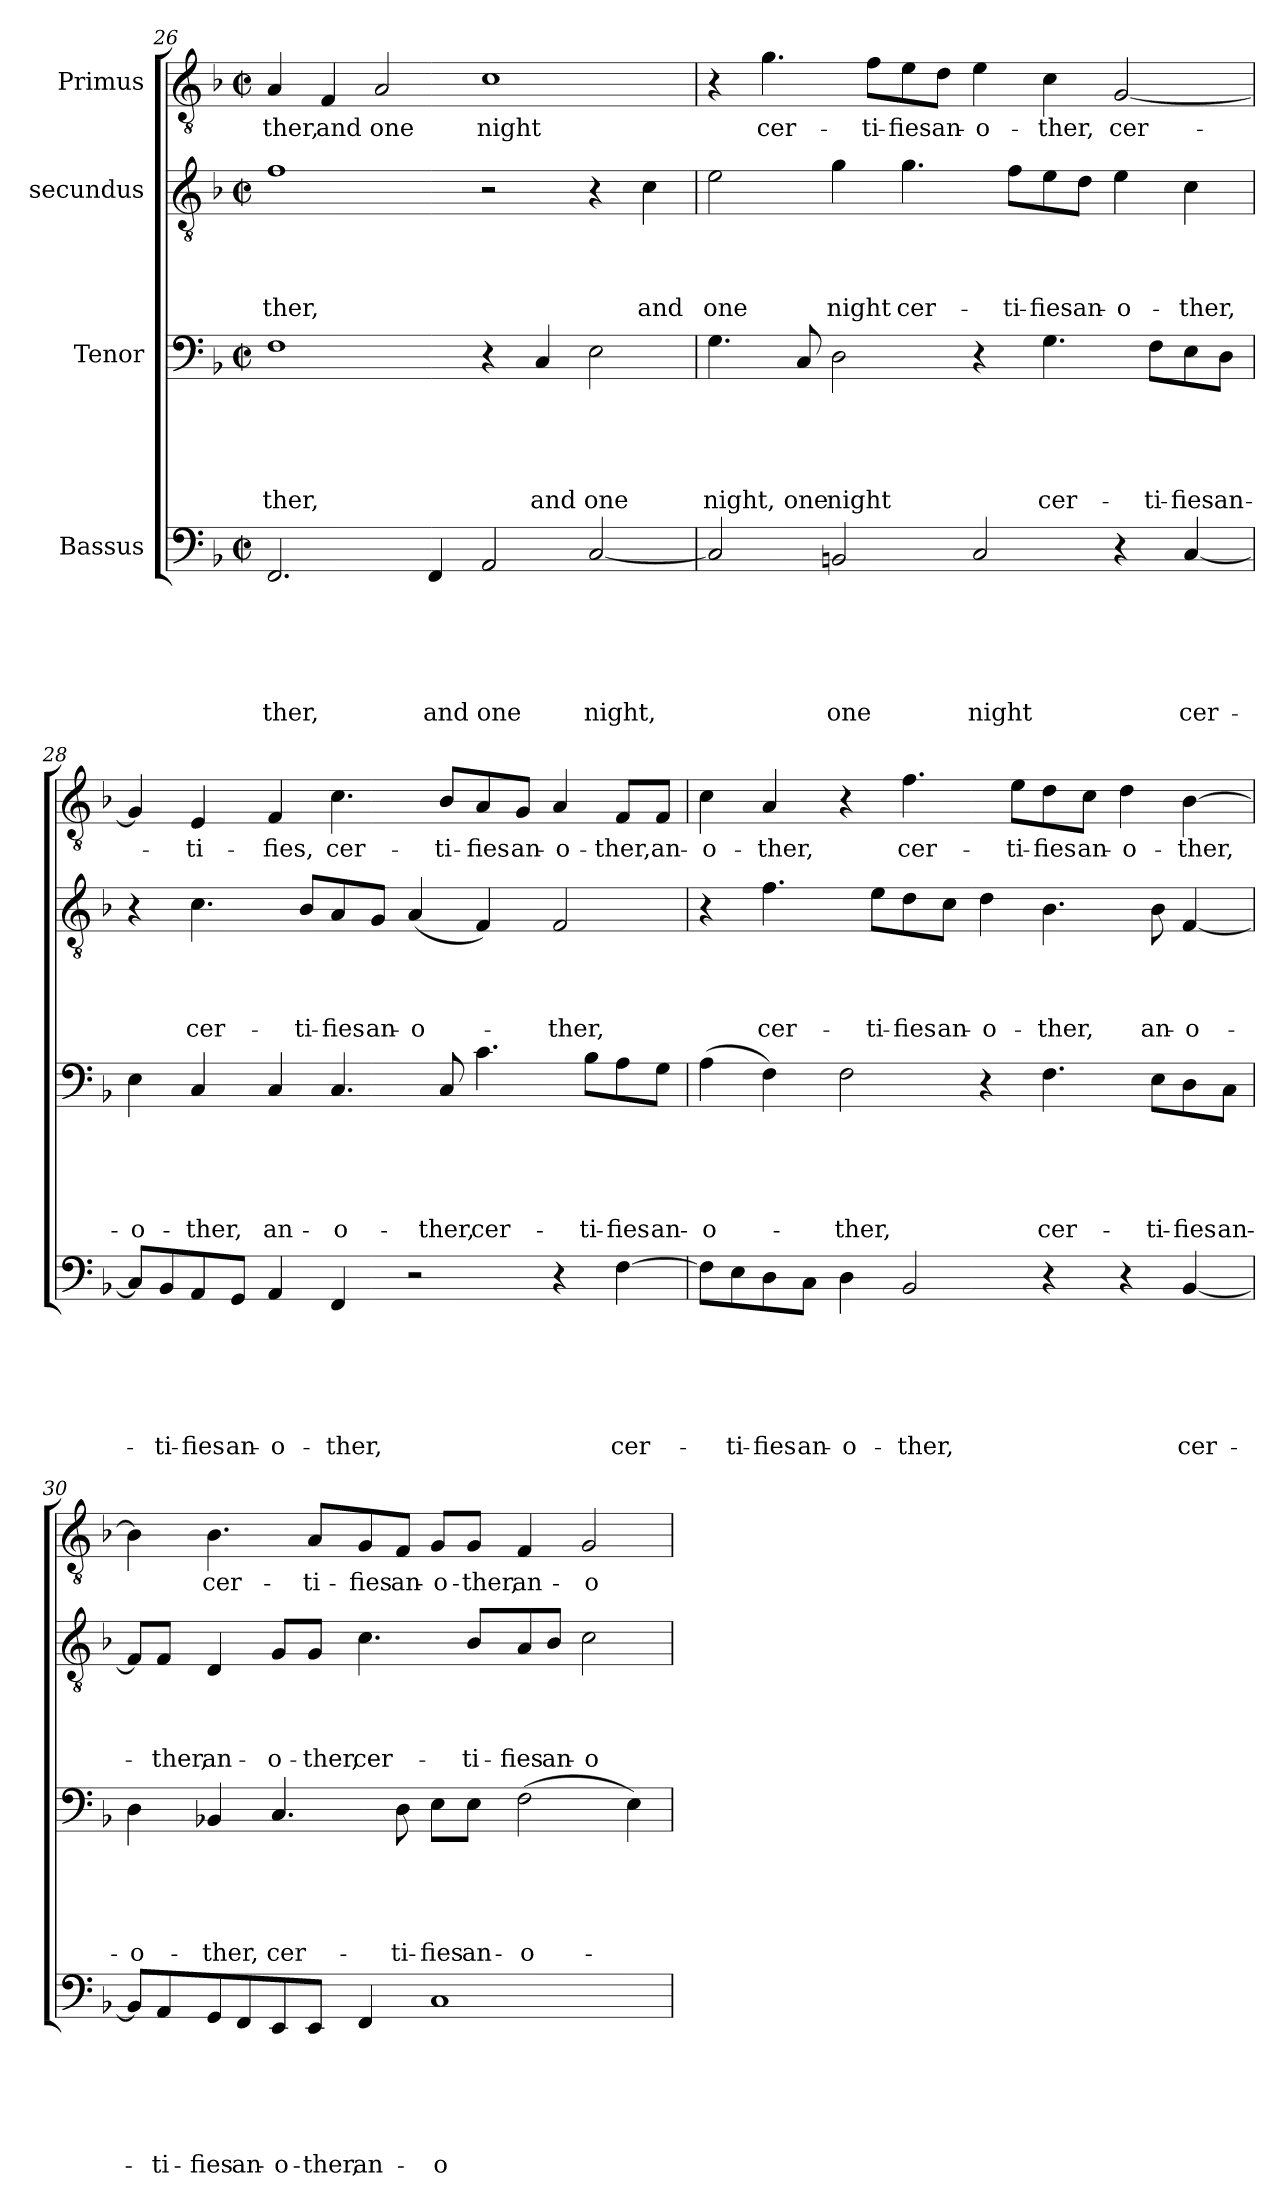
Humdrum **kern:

**kern	**text	**text	**text	**text	**text	**text	**kern	**text	**text	**text	**text	**text	**kern	**text	**text	**text	**text	**kern	**text
*part4	*part4	*part4	*part4	*part4	*part4	*part4	*part3	*part3	*part3	*part3	*part3	*part3	*part2	*part2	*part2	*part2	*part2	*part1	*part1
*staff4	*staff4	*staff4	*staff4	*staff4	*staff4	*staff4	*staff3	*staff3	*staff3	*staff3	*staff3	*staff3	*staff2	*staff2	*staff2	*staff2	*staff2	*staff1	*staff1
*I"Bassus	*	*	*	*	*	*	*I"Tenor	*	*	*	*	*	*I"secundus	*	*	*	*	*I"Primus	*
!!LO:LB:g=z
*clefF4	*	*	*	*	*	*	*clefF4	*	*	*	*	*	*clefGv2	*	*	*	*	*clefGv2	*
*k[b-]	*	*	*	*	*	*	*k[b-]	*	*	*	*	*	*k[b-]	*	*	*	*	*k[b-]	*
*F:	*	*	*	*	*	*	*F:	*	*	*	*	*	*F:	*	*	*	*	*F:	*
*M2/2	*	*	*	*	*	*	*M2/2	*	*	*	*	*	*M2/2	*	*	*	*	*M2/2	*
*met(c|)	*	*	*	*	*	*	*met(c|)	*	*	*	*	*	*met(c|)	*	*	*	*	*met(c|)	*
=26	=26	=26	=26	=26	=26	=26	=26	=26	=26	=26	=26	=26	=26	=26	=26	=26	=26	=26	=26
!	!	!	!	!	!	!LO:LY:b	!	!	!	!	!	!LO:LY:b	!	!	!	!	!LO:LY:b	!	!LO:LY:b
2.FF/	.	.	.	.	.	-ther,	1F	.	.	.	.	-ther,	1f	.	.	.	-ther,	4A/	-ther,
!	!	!	!	!	!	!	!	!	!	!	!	!	!	!	!	!	!	!	!LO:LY:b
.	.	.	.	.	.	.	.	.	.	.	.	.	.	.	.	.	.	4F/	and
!	!	!	!	!	!	!	!	!	!	!	!	!	!	!	!	!	!	!	!LO:LY:b
.	.	.	.	.	.	.	.	.	.	.	.	.	.	.	.	.	.	2A/	one
!	!	!	!	!	!	!LO:LY:b	!	!	!	!	!	!	!	!	!	!	!	!	!
4FF/	.	.	.	.	.	and	.	.	.	.	.	.	.	.	.	.	.	.	.
!	!	!	!	!	!	!LO:LY:b	!	!	!	!	!	!	!	!	!	!	!	!	!LO:LY:b
2AA/	.	.	.	.	.	one	4r	.	.	.	.	.	2r	.	.	.	.	1c	night
!	!	!	!	!	!	!	!	!	!	!	!	!LO:LY:b	!	!	!	!	!	!	!
.	.	.	.	.	.	.	4C/	.	.	.	.	and	.	.	.	.	.	.	.
!	!	!	!	!	!	!LO:LY:b	!	!	!	!	!	!LO:LY:b	!	!	!	!	!	!	!
[<2C/	.	.	.	.	.	night,	2E\	.	.	.	.	one	4r	.	.	.	.	.	.
!	!	!	!	!	!	!	!	!	!	!	!	!	!	!	!	!	!LO:LY:b	!	!
.	.	.	.	.	.	.	.	.	.	.	.	.	4c\	.	.	.	and	.	.
=27	=27	=27	=27	=27	=27	=27	=27	=27	=27	=27	=27	=27	=27	=27	=27	=27	=27	=27	=27
!	!	!	!	!	!	!	!	!	!	!	!	!LO:LY:b	!	!	!	!	!LO:LY:b	!	!
2C/]	.	.	.	.	.	.	4.G\	.	.	.	.	night,	2e\	.	.	.	one	4r	.
!	!	!	!	!	!	!	!	!	!	!	!	!	!	!	!	!	!	!	!LO:LY:b
.	.	.	.	.	.	.	.	.	.	.	.	.	.	.	.	.	.	4.g\	cer-
!	!	!	!	!	!	!	!	!	!	!	!	!LO:LY:b	!	!	!	!	!	!	!
.	.	.	.	.	.	.	8C/	.	.	.	.	one	.	.	.	.	.	.	.
!	!	!	!	!	!	!LO:LY:b	!	!	!	!	!	!LO:LY:b	!	!	!	!	!LO:LY:b	!	!
2BBn/	.	.	.	.	.	one	2D\	.	.	.	.	night	4g\	.	.	.	night	.	.
!	!	!	!	!	!	!	!	!	!	!	!	!	!	!	!	!	!	!	!LO:LY:b
.	.	.	.	.	.	.	.	.	.	.	.	.	.	.	.	.	.	8f\L	-ti-
!	!	!	!	!	!	!	!	!	!	!	!	!	!	!	!	!	!LO:LY:b	!	!LO:LY:b
.	.	.	.	.	.	.	.	.	.	.	.	.	4.g\	.	.	.	cer-	8e\	-fies
!	!	!	!	!	!	!	!	!	!	!	!	!	!	!	!	!	!	!	!LO:LY:b
.	.	.	.	.	.	.	.	.	.	.	.	.	.	.	.	.	.	8d\J	an-
!	!	!	!	!	!	!LO:LY:b	!	!	!	!	!	!	!	!	!	!	!	!	!LO:LY:b
2C/	.	.	.	.	.	night	4r	.	.	.	.	.	.	.	.	.	.	4e\	-o-
!	!	!	!	!	!	!	!	!	!	!	!	!	!	!	!	!	!LO:LY:b	!	!
.	.	.	.	.	.	.	.	.	.	.	.	.	8f\L	.	.	.	-ti-	.	.
!	!	!	!	!	!	!	!	!	!	!	!	!LO:LY:b	!	!	!	!	!LO:LY:b	!	!LO:LY:b:rj
.	.	.	.	.	.	.	4.G\	.	.	.	.	cer-	8e\	.	.	.	-fies	4c\	-ther,
!	!	!	!	!	!	!	!	!	!	!	!	!	!	!	!	!	!LO:LY:b	!	!
.	.	.	.	.	.	.	.	.	.	.	.	.	8d\J	.	.	.	an-	.	.
!	!	!	!	!	!	!	!	!	!	!	!	!	!	!	!	!	!LO:LY:b	!	!LO:LY:b
4r	.	.	.	.	.	.	.	.	.	.	.	.	4e\	.	.	.	-o-	[<2G/	cer-
!	!	!	!	!	!	!	!	!	!	!	!	!LO:LY:b	!	!	!	!	!	!	!
.	.	.	.	.	.	.	8F\L	.	.	.	.	-ti-	.	.	.	.	.	.	.
!	!	!	!	!	!	!LO:LY:b	!	!	!	!	!	!LO:LY:b	!	!	!	!	!LO:LY:b:rj	!	!
[<4C/	.	.	.	.	.	cer-	8E\	.	.	.	.	-fies	4c\	.	.	.	-ther,	.	.
!	!	!	!	!	!	!	!	!	!	!	!	!LO:LY:b	!	!	!	!	!	!	!
.	.	.	.	.	.	.	8D\J	.	.	.	.	an-	.	.	.	.	.	.	.
=28	=28	=28	=28	=28	=28	=28	=28	=28	=28	=28	=28	=28	=28	=28	=28	=28	=28	=28	=28
!	!	!	!	!	!	!	!	!	!	!	!	!LO:LY:b	!	!	!	!	!	!	!
8C/L]	.	.	.	.	.	.	4E\	.	.	.	.	-o-	4r	.	.	.	.	4G/]	.
!	!	!	!	!	!	!LO:LY:b	!	!	!	!	!	!	!	!	!	!	!	!	!
8BB-/	.	.	.	.	.	-ti-	.	.	.	.	.	.	.	.	.	.	.	.	.
!	!	!	!	!	!	!LO:LY:b	!	!	!	!	!	!LO:LY:b	!	!	!	!	!LO:LY:b	!	!LO:LY:b
8AA/	.	.	.	.	.	-fies	4C/	.	.	.	.	-ther,	4.c\	.	.	.	cer-	4E/	-ti-
!	!	!	!	!	!	!LO:LY:b	!	!	!	!	!	!	!	!	!	!	!	!	!
8GG/J	.	.	.	.	.	an-	.	.	.	.	.	.	.	.	.	.	.	.	.
!	!	!	!	!	!	!LO:LY:b:rj	!	!	!	!	!	!LO:LY:b	!	!	!	!	!	!	!LO:LY:b
4AA/	.	.	.	.	.	-o-	4C/	.	.	.	.	an-	.	.	.	.	.	4F/	-fies,
!	!	!	!	!	!	!	!	!	!	!	!	!	!	!	!	!	!LO:LY:b	!	!
.	.	.	.	.	.	.	.	.	.	.	.	.	8B-/L	.	.	.	-ti-	.	.
!	!	!	!	!	!	!LO:LY:b	!	!	!	!	!	!LO:LY:b	!	!	!	!	!LO:LY:b	!	!LO:LY:b
4FF/	.	.	.	.	.	-ther,	4.C/	.	.	.	.	-o-	8A/	.	.	.	-fies	4.c\	cer-
!	!	!	!	!	!	!	!	!	!	!	!	!	!	!	!	!	!LO:LY:b	!	!
.	.	.	.	.	.	.	.	.	.	.	.	.	8G/J	.	.	.	an-	.	.
!	!	!	!	!	!	!	!	!	!	!	!	!	!	!	!	!	!LO:LY:b:rj	!	!
2r	.	.	.	.	.	.	.	.	.	.	.	.	(<4A/	.	.	.	-o-	.	.
!	!	!	!	!	!	!	!	!	!	!	!	!LO:LY:b	!	!	!	!	!	!	!LO:LY:b
.	.	.	.	.	.	.	8C/	.	.	.	.	-ther,	.	.	.	.	.	8B-/L	-ti-
!	!	!	!	!	!	!	!	!	!	!	!	!LO:LY:b	!	!	!	!	!	!	!LO:LY:b
.	.	.	.	.	.	.	4.c\	.	.	.	.	cer-	4F/)	.	.	.	.	8A/	-fies
!	!	!	!	!	!	!	!	!	!	!	!	!	!	!	!	!	!	!	!LO:LY:b
.	.	.	.	.	.	.	.	.	.	.	.	.	.	.	.	.	.	8G/J	an-
!	!	!	!	!	!	!	!	!	!	!	!	!	!	!	!	!	!LO:LY:b	!	!LO:LY:b
4r	.	.	.	.	.	.	.	.	.	.	.	.	2F/	.	.	.	-ther,	4A/	-o-
!	!	!	!	!	!	!	!	!	!	!	!	!LO:LY:b	!	!	!	!	!	!	!
.	.	.	.	.	.	.	8B-\L	.	.	.	.	-ti-	.	.	.	.	.	.	.
!	!	!	!	!	!	!LO:LY:b	!	!	!	!	!	!LO:LY:b	!	!	!	!	!	!	!LO:LY:b:rj
[>4F\	.	.	.	.	.	cer-	8A\	.	.	.	.	-fies	.	.	.	.	.	8F/L	-ther,
!	!	!	!	!	!	!	!	!	!	!	!	!LO:LY:b	!	!	!	!	!	!	!LO:LY:b
.	.	.	.	.	.	.	8G\J	.	.	.	.	an-	.	.	.	.	.	8F/J	an-
!!LO:PB:g=z
=29	=29	=29	=29	=29	=29	=29	=29	=29	=29	=29	=29	=29	=29	=29	=29	=29	=29	=29	=29
!	!	!	!	!	!	!	!	!	!	!	!	!LO:LY:b	!	!	!	!	!	!	!LO:LY:b
8F\L]	.	.	.	.	.	.	(>4A\	.	.	.	.	-o-	4r	.	.	.	.	4c\	-o-
!	!	!	!	!	!	!LO:LY:b	!	!	!	!	!	!	!	!	!	!	!	!	!
8E\	.	.	.	.	.	-ti-	.	.	.	.	.	.	.	.	.	.	.	.	.
!	!	!	!	!	!	!LO:LY:b	!	!	!	!	!	!	!	!	!	!	!LO:LY:b	!	!LO:LY:b
8D\	.	.	.	.	.	-fies	4F\)	.	.	.	.	.	4.f\	.	.	.	cer-	4A/	-ther,
!	!	!	!	!	!	!LO:LY:b	!	!	!	!	!	!	!	!	!	!	!	!	!
8C\J	.	.	.	.	.	an-	.	.	.	.	.	.	.	.	.	.	.	.	.
!	!	!	!	!	!	!LO:LY:b:rj	!	!	!	!	!	!LO:LY:b	!	!	!	!	!	!	!
4D\	.	.	.	.	.	-o-	2F\	.	.	.	.	-ther,	.	.	.	.	.	4r	.
!	!	!	!	!	!	!	!	!	!	!	!	!	!	!	!	!	!LO:LY:b	!	!
.	.	.	.	.	.	.	.	.	.	.	.	.	8e\L	.	.	.	-ti-	.	.
!	!	!	!	!	!	!LO:LY:b	!	!	!	!	!	!	!	!	!	!	!LO:LY:b	!	!LO:LY:b
2BB-/	.	.	.	.	.	-ther,	.	.	.	.	.	.	8d\	.	.	.	-fies	4.f\	cer-
!	!	!	!	!	!	!	!	!	!	!	!	!	!	!	!	!	!LO:LY:b	!	!
.	.	.	.	.	.	.	.	.	.	.	.	.	8c\J	.	.	.	an-	.	.
!	!	!	!	!	!	!	!	!	!	!	!	!	!	!	!	!	!LO:LY:b:rj	!	!
.	.	.	.	.	.	.	4r	.	.	.	.	.	4d\	.	.	.	-o-	.	.
!	!	!	!	!	!	!	!	!	!	!	!	!	!	!	!	!	!	!	!LO:LY:b
.	.	.	.	.	.	.	.	.	.	.	.	.	.	.	.	.	.	8e\L	-ti-
!	!	!	!	!	!	!	!	!	!	!	!	!LO:LY:b	!	!	!	!	!LO:LY:b	!	!LO:LY:b
4r	.	.	.	.	.	.	4.F\	.	.	.	.	cer-	4.B-\	.	.	.	-ther,	8d\	-fies
!	!	!	!	!	!	!	!	!	!	!	!	!	!	!	!	!	!	!	!LO:LY:b
.	.	.	.	.	.	.	.	.	.	.	.	.	.	.	.	.	.	8c\J	an-
!	!	!	!	!	!	!	!	!	!	!	!	!	!	!	!	!	!	!	!LO:LY:b:rj
4r	.	.	.	.	.	.	.	.	.	.	.	.	.	.	.	.	.	4d\	-o-
!	!	!	!	!	!	!	!	!	!	!	!	!LO:LY:b	!	!	!	!	!LO:LY:b	!	!
.	.	.	.	.	.	.	8E\L	.	.	.	.	-ti-	8B-\	.	.	.	an-	.	.
!	!	!	!	!	!	!LO:LY:b	!	!	!	!	!	!LO:LY:b	!	!	!	!	!LO:LY:b	!	!LO:LY:b
[<4BB-/	.	.	.	.	.	cer-	8D\	.	.	.	.	-fies	[<4F/	.	.	.	-o-	[>4B-\	-ther,
!	!	!	!	!	!	!	!	!	!	!	!	!LO:LY:b	!	!	!	!	!	!	!
.	.	.	.	.	.	.	8C\J	.	.	.	.	an-	.	.	.	.	.	.	.
=30	=30	=30	=30	=30	=30	=30	=30	=30	=30	=30	=30	=30	=30	=30	=30	=30	=30	=30	=30
!	!	!	!	!	!	!	!	!	!	!	!	!LO:LY:b	!	!	!	!	!	!	!
8BB-/L]	.	.	.	.	.	.	4D\	.	.	.	.	-o-	8F/L]	.	.	.	.	4B-\]	.
!	!	!	!	!	!	!LO:LY:b	!	!	!	!	!	!	!	!	!	!	!LO:LY:b	!	!
8AA/	.	.	.	.	.	-ti-	.	.	.	.	.	.	8F/J	.	.	.	-ther,	.	.
!	!	!	!	!	!	!LO:LY:b	!	!	!	!	!	!LO:LY:b	!	!	!	!	!LO:LY:b	!	!LO:LY:b
8GG/	.	.	.	.	.	-fies	4BB-X/	.	.	.	.	-ther,	4D/	.	.	.	an-	4.B-\	cer-
!	!	!	!	!	!	!LO:LY:b	!	!	!	!	!	!	!	!	!	!	!	!	!
8FF/	.	.	.	.	.	an-	.	.	.	.	.	.	.	.	.	.	.	.	.
!	!	!	!	!	!	!LO:LY:b	!	!	!	!	!	!LO:LY:b	!	!	!	!	!LO:LY:b	!	!
8EE/	.	.	.	.	.	-o-	4.C/	.	.	.	.	cer-	8G/L	.	.	.	-o-	.	.
!	!	!	!	!	!	!LO:LY:b:rj	!	!	!	!	!	!	!	!	!	!	!LO:LY:b	!	!LO:LY:b
8EE/J	.	.	.	.	.	-ther,	.	.	.	.	.	.	8G/J	.	.	.	-ther,	8A/L	-ti-
!	!	!	!	!	!	!LO:LY:b	!	!	!	!	!	!	!	!	!	!	!LO:LY:b	!	!LO:LY:b
4FF/	.	.	.	.	.	an-	.	.	.	.	.	.	4.c\	.	.	.	cer-	8G/	-fies
!	!	!	!	!	!	!	!	!	!	!	!	!LO:LY:b	!	!	!	!	!	!	!LO:LY:b
.	.	.	.	.	.	.	8D\	.	.	.	.	-ti-	.	.	.	.	.	8F/J	an-
!	!	!	!	!	!	!LO:LY:b:rj	!	!	!	!	!	!LO:LY:b	!	!	!	!	!	!	!LO:LY:b
1C	.	.	.	.	.	-o-	8E\L	.	.	.	.	-fies	.	.	.	.	.	8G/L	-o-
!	!	!	!	!	!	!	!	!	!	!	!	!LO:LY:b	!	!	!	!	!LO:LY:b	!	!LO:LY:b
.	.	.	.	.	.	.	8E\J	.	.	.	.	an-	8B-/L	.	.	.	-ti-	8G/J	-ther,
!	!	!	!	!	!	!	!	!	!	!	!	!LO:LY:b	!	!	!	!	!LO:LY:b	!	!LO:LY:b
.	.	.	.	.	.	.	(>2F\	.	.	.	.	-o-	8A/	.	.	.	-fies	4F/	an-
!	!	!	!	!	!	!	!	!	!	!	!	!	!	!	!	!	!LO:LY:b	!	!
.	.	.	.	.	.	.	.	.	.	.	.	.	8B-/J	.	.	.	an-	.	.
!	!	!	!	!	!	!	!	!	!	!	!	!	!	!	!	!	!LO:LY:b:rj	!	!LO:LY:b
.	.	.	.	.	.	.	.	.	.	.	.	.	2c\	.	.	.	-o-	2G/	-o-
.	.	.	.	.	.	.	4E\)	.	.	.	.	.	.	.	.	.	.	.	.
=	=	=	=	=	=	=	=	=	=	=	=	=	=	=	=	=	=	=	=
*-	*-	*-	*-	*-	*-	*-	*-	*-	*-	*-	*-	*-	*-	*-	*-	*-	*-	*-	*-
